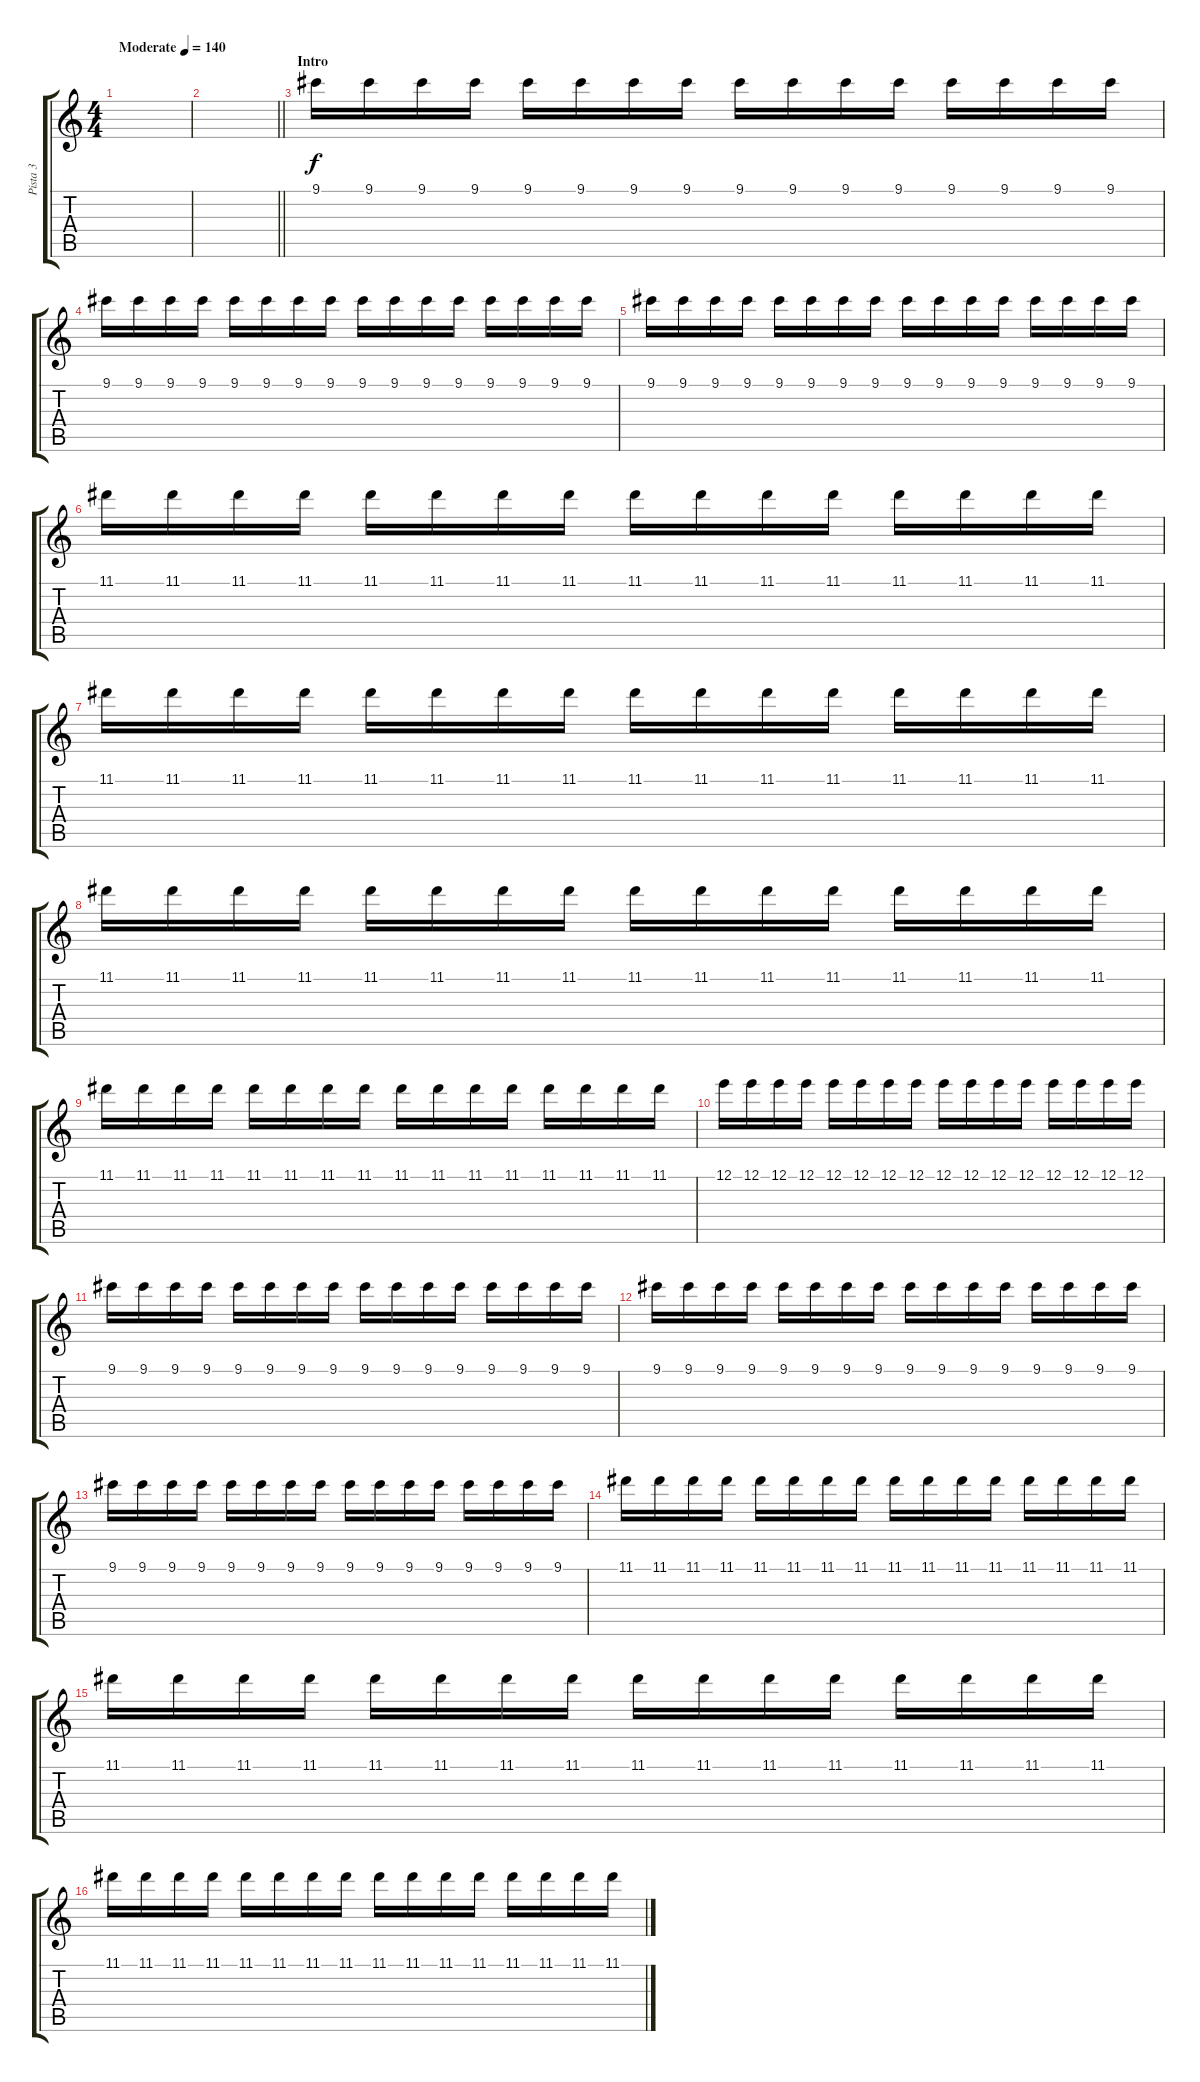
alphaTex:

\track ("Pista 3" "Pista 3") {instrument electricguitarjazz}
\staff {score tabs}
\tuning (E4 B3 G3 D3 A2 E2) {hide}
\ts (4 4)
\tempo (140 "Moderate")
\clef g2
\ks c
|
\barLineRight lightlight
|
\section ("" "Intro")
9.1.16 9.1.16 9.1.16 9.1.16 9.1.16 9.1.16 9.1.16 9.1.16 9.1.16 9.1.16 9.1.16 9.1.16 9.1.16 9.1.16 9.1.16 9.1.16 |
9.1.16 9.1.16 9.1.16 9.1.16 9.1.16 9.1.16 9.1.16 9.1.16 9.1.16 9.1.16 9.1.16 9.1.16 9.1.16 9.1.16 9.1.16 9.1.16 |
9.1.16 9.1.16 9.1.16 9.1.16 9.1.16 9.1.16 9.1.16 9.1.16 9.1.16 9.1.16 9.1.16 9.1.16 9.1.16 9.1.16 9.1.16 9.1.16 |
11.1.16 11.1.16 11.1.16 11.1.16 11.1.16 11.1.16 11.1.16 11.1.16 11.1.16 11.1.16 11.1.16 11.1.16 11.1.16 11.1.16 11.1.16 11.1.16 |
11.1.16 11.1.16 11.1.16 11.1.16 11.1.16 11.1.16 11.1.16 11.1.16 11.1.16 11.1.16 11.1.16 11.1.16 11.1.16 11.1.16 11.1.16 11.1.16 |
11.1.16 11.1.16 11.1.16 11.1.16 11.1.16 11.1.16 11.1.16 11.1.16 11.1.16 11.1.16 11.1.16 11.1.16 11.1.16 11.1.16 11.1.16 11.1.16 |
11.1.16 11.1.16 11.1.16 11.1.16 11.1.16 11.1.16 11.1.16 11.1.16 11.1.16 11.1.16 11.1.16 11.1.16 11.1.16 11.1.16 11.1.16 11.1.16 |
12.1.16 12.1.16 12.1.16 12.1.16 12.1.16 12.1.16 12.1.16 12.1.16 12.1.16 12.1.16 12.1.16 12.1.16 12.1.16 12.1.16 12.1.16 12.1.16 |
9.1.16 9.1.16 9.1.16 9.1.16 9.1.16 9.1.16 9.1.16 9.1.16 9.1.16 9.1.16 9.1.16 9.1.16 9.1.16 9.1.16 9.1.16 9.1.16 |
9.1.16 9.1.16 9.1.16 9.1.16 9.1.16 9.1.16 9.1.16 9.1.16 9.1.16 9.1.16 9.1.16 9.1.16 9.1.16 9.1.16 9.1.16 9.1.16 |
9.1.16 9.1.16 9.1.16 9.1.16 9.1.16 9.1.16 9.1.16 9.1.16 9.1.16 9.1.16 9.1.16 9.1.16 9.1.16 9.1.16 9.1.16 9.1.16 |
11.1.16 11.1.16 11.1.16 11.1.16 11.1.16 11.1.16 11.1.16 11.1.16 11.1.16 11.1.16 11.1.16 11.1.16 11.1.16 11.1.16 11.1.16 11.1.16 |
11.1.16 11.1.16 11.1.16 11.1.16 11.1.16 11.1.16 11.1.16 11.1.16 11.1.16 11.1.16 11.1.16 11.1.16 11.1.16 11.1.16 11.1.16 11.1.16 |
11.1.16 11.1.16 11.1.16 11.1.16 11.1.16 11.1.16 11.1.16 11.1.16 11.1.16 11.1.16 11.1.16 11.1.16 11.1.16 11.1.16 11.1.16 11.1.16
